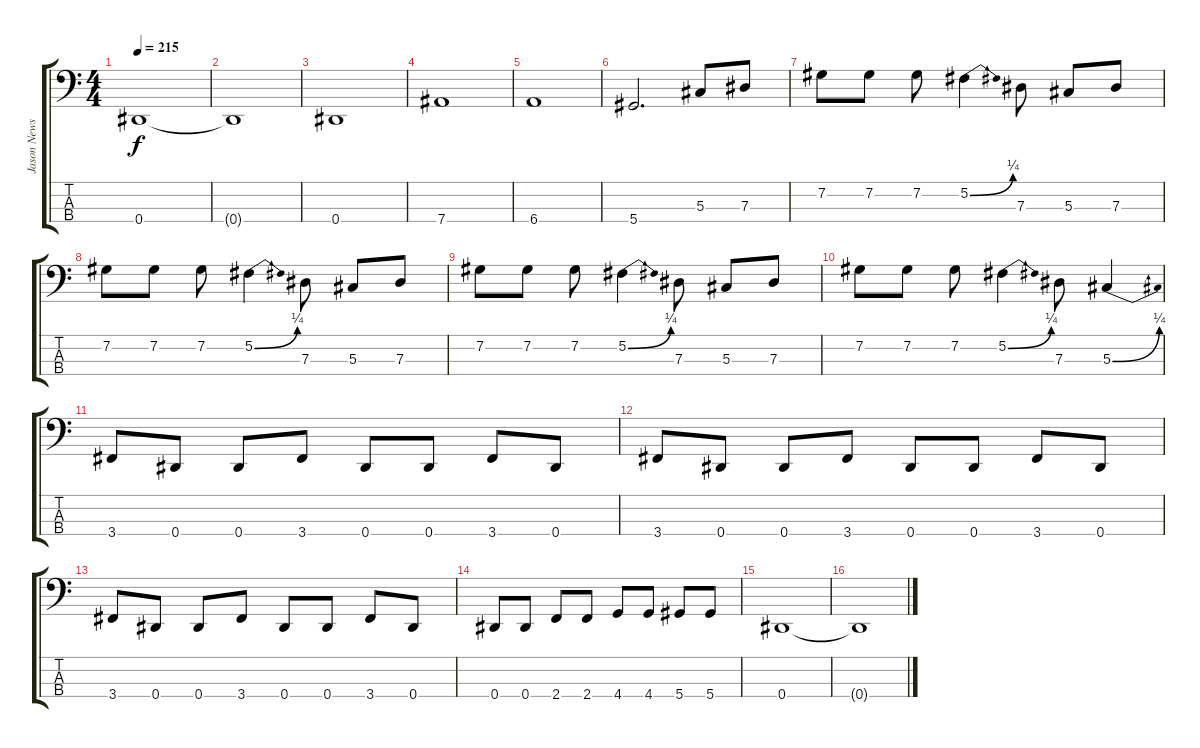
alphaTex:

\track ("Jason Newsted" "Jason News") {instrument electricbasspick}
\staff {score tabs}
\tuning (Gb2 Db2 Ab1 Eb1) {hide}
\ts (4 4)
\tempo 215
\clef f4
\ks c
0.4.1{dy f} |
0.4{t}.1 |
0.4.1 |
7.4.1 |
6.4.1 |
5.4.2{d} 5.3.8 7.3.8 |
7.2.8 7.2.8 7.2.8 5.2{be (bend 0 0 60 1)}.4 7.3.8 5.3.8 7.3.8 |
7.2.8 7.2.8 7.2.8 5.2{be (bend 0 0 60 1)}.4 7.3.8 5.3.8 7.3.8 |
7.2.8 7.2.8 7.2.8 5.2{be (bend 0 0 60 1)}.4 7.3.8 5.3.8 7.3.8 |
7.2.8 7.2.8 7.2.8 5.2{be (bend 0 0 60 1)}.4 7.3.8 5.3{be (bend 0 0 60 1)}.4 |
3.4.8 0.4.8 0.4.8 3.4.8 0.4.8 0.4.8 3.4.8 0.4.8 |
3.4.8 0.4.8 0.4.8 3.4.8 0.4.8 0.4.8 3.4.8 0.4.8 |
3.4.8 0.4.8 0.4.8 3.4.8 0.4.8 0.4.8 3.4.8 0.4.8 |
0.4.8 0.4.8 2.4.8 2.4.8 4.4.8 4.4.8 5.4.8 5.4.8 |
0.4.1 |
0.4{t}.1
